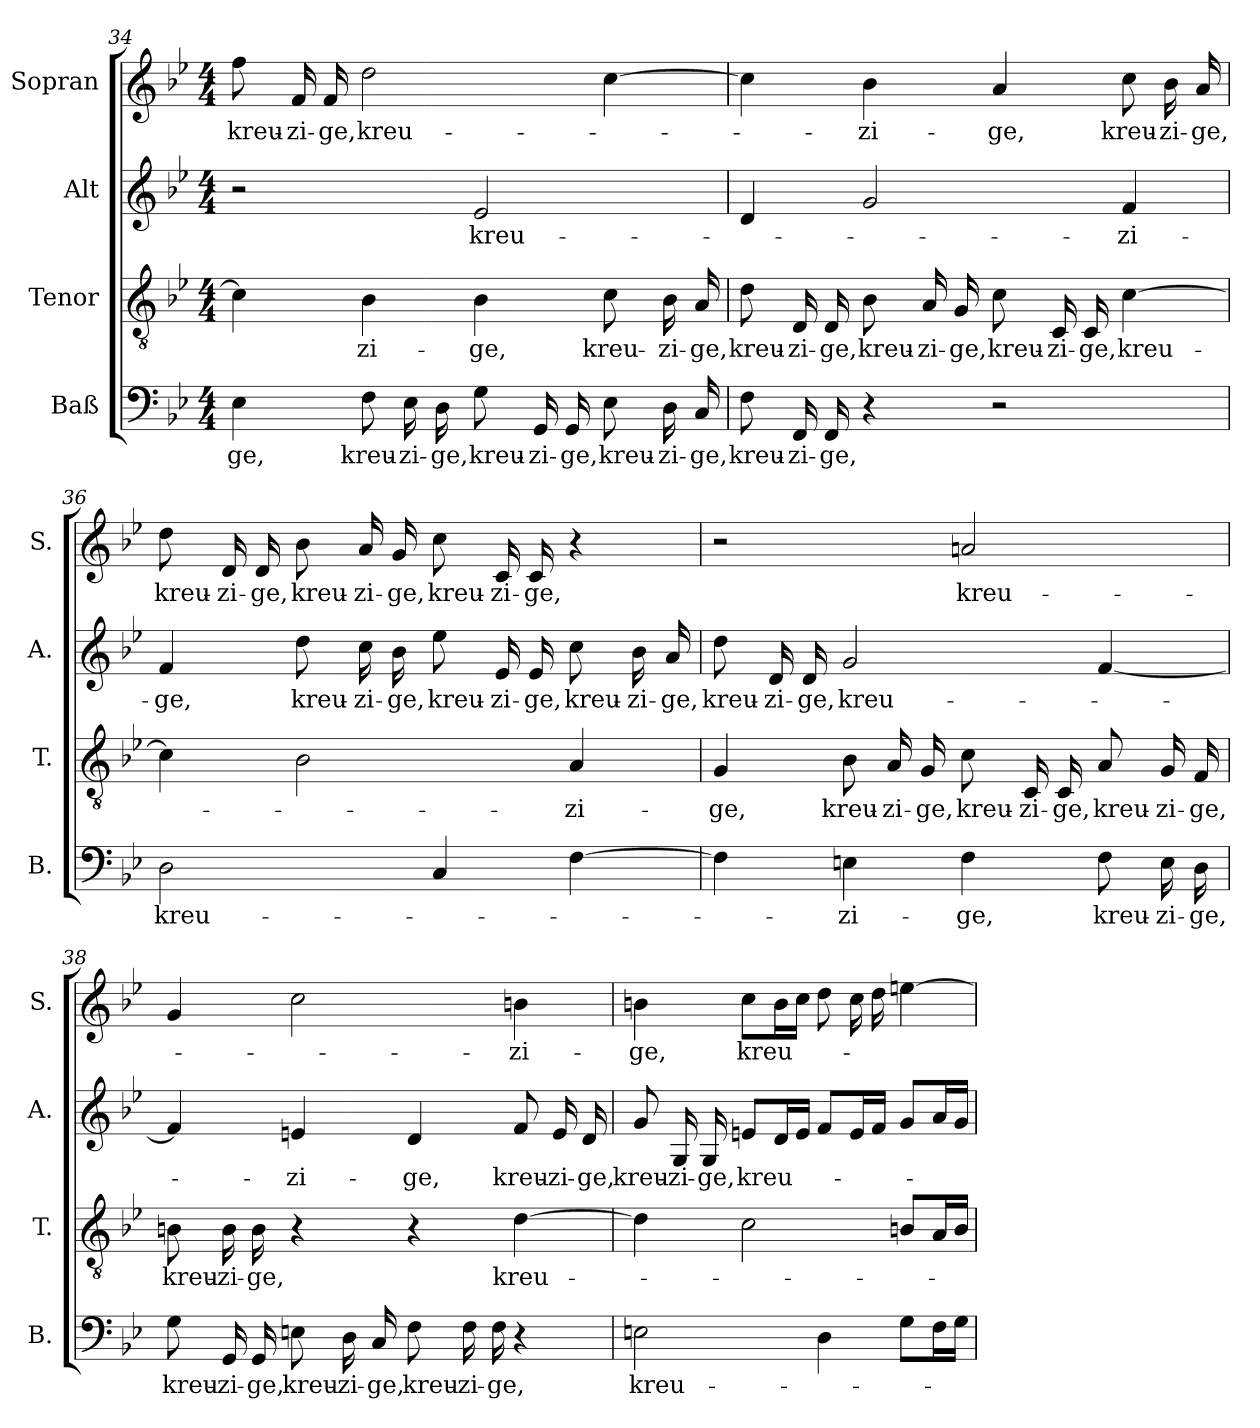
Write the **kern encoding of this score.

**kern	**text	**kern	**text	**kern	**text	**kern	**text
*part4	*part4	*part3	*part3	*part2	*part2	*part1	*part1
*staff4	*staff4	*staff3	*staff3	*staff2	*staff2	*staff1	*staff1
*I"Baß	*	*I"Tenor	*	*I"Alt	*	*I"Sopran	*
*I'B.	*	*I'T.	*	*I'A.	*	*I'S.	*
!!LO:LB:g=z
*clefF4	*	*clefGv2	*	*clefG2	*	*clefG2	*
*k[b-e-]	*	*k[b-e-]	*	*k[b-e-]	*	*k[b-e-]	*
*B-:	*	*B-:	*	*B-:	*	*B-:	*
*M4/4	*	*M4/4	*	*M4/4	*	*M4/4	*
=34	=34	=34	=34	=34	=34	=34	=34
!	!LO:LY:b	!	!	!	!	!	!LO:LY:b
4E-\	-ge,	4c\]	.	2r	.	8ff\	kreu-
!	!	!	!	!	!	!	!LO:LY:b
.	.	.	.	.	.	16f/	-zi-
!	!	!	!	!	!	!	!LO:LY:b
.	.	.	.	.	.	16f/	-ge,
!	!LO:LY:b	!	!LO:LY:b	!	!	!	!LO:LY:b
8F\	kreu-	4B-\	-zi-	.	.	2dd\	kreu-
!	!LO:LY:b	!	!	!	!	!	!
16E-\	-zi-	.	.	.	.	.	.
!	!LO:LY:b	!	!	!	!	!	!
16D\	-ge,	.	.	.	.	.	.
!	!LO:LY:b	!	!LO:LY:b	!	!LO:LY:b	!	!
8G\	kreu-	4B-\	-ge,	2e-/	kreu-	.	.
!	!LO:LY:b	!	!	!	!	!	!
16GG/	-zi-	.	.	.	.	.	.
!	!LO:LY:b	!	!	!	!	!	!
16GG/	-ge,	.	.	.	.	.	.
!	!LO:LY:b	!	!LO:LY:b	!	!	!	!
8E-\	kreu-	8c\	kreu-	.	.	[4cc\	.
!	!LO:LY:b	!	!LO:LY:b	!	!	!	!
16D\	-zi-	16B-\	-zi-	.	.	.	.
!	!LO:LY:b	!	!LO:LY:b	!	!	!	!
16C/	-ge,	16A/	-ge,	.	.	.	.
=35	=35	=35	=35	=35	=35	=35	=35
!	!LO:LY:b	!	!LO:LY:b	!	!	!	!
8F\	kreu-	8d\	kreu-	4d/	.	4cc\]	.
!	!LO:LY:b	!	!LO:LY:b	!	!	!	!
16FF/	-zi-	16D/	-zi-	.	.	.	.
!	!LO:LY:b	!	!LO:LY:b	!	!	!	!
16FF/	-ge,	16D/	-ge,	.	.	.	.
!	!	!	!LO:LY:b	!	!	!	!LO:LY:b
4r	.	8B-\	kreu-	2g/	.	4b-\	-zi-
!	!	!	!LO:LY:b	!	!	!	!
.	.	16A/	-zi-	.	.	.	.
!	!	!	!LO:LY:b	!	!	!	!
.	.	16G/	-ge,	.	.	.	.
!	!	!	!LO:LY:b	!	!	!	!LO:LY:b
2r	.	8c\	kreu-	.	.	4a/	-ge,
!	!	!	!LO:LY:b	!	!	!	!
.	.	16C/	-zi-	.	.	.	.
!	!	!	!LO:LY:b	!	!	!	!
.	.	16C/	-ge,	.	.	.	.
!	!	!	!LO:LY:b	!	!LO:LY:b	!	!LO:LY:b
.	.	[4c\	kreu-	4f/	-zi-	8cc\	kreu-
!	!	!	!	!	!	!	!LO:LY:b
.	.	.	.	.	.	16b-\	-zi-
!	!	!	!	!	!	!	!LO:LY:b
.	.	.	.	.	.	16a/	-ge,
!!LO:LB:g=z
=36	=36	=36	=36	=36	=36	=36	=36
!	!LO:LY:b	!	!	!	!LO:LY:b	!	!LO:LY:b
2D\	kreu-	4c\]	.	4f/	-ge,	8dd\	kreu-
!	!	!	!	!	!	!	!LO:LY:b
.	.	.	.	.	.	16d/	-zi-
!	!	!	!	!	!	!	!LO:LY:b
.	.	.	.	.	.	16d/	-ge,
!	!	!	!	!	!LO:LY:b	!	!LO:LY:b
.	.	2B-\	.	8dd\	kreu-	8b-\	kreu-
!	!	!	!	!	!LO:LY:b	!	!LO:LY:b
.	.	.	.	16cc\	-zi-	16a/	-zi-
!	!	!	!	!	!LO:LY:b	!	!LO:LY:b
.	.	.	.	16b-\	-ge,	16g/	-ge,
!	!	!	!	!	!LO:LY:b	!	!LO:LY:b
4C/	.	.	.	8ee-\	kreu-	8cc\	kreu-
!	!	!	!	!	!LO:LY:b	!	!LO:LY:b
.	.	.	.	16e-/	-zi-	16c/	-zi-
!	!	!	!	!	!LO:LY:b	!	!LO:LY:b
.	.	.	.	16e-/	-ge,	16c/	-ge,
!	!	!	!LO:LY:b	!	!LO:LY:b	!	!
[4F\	.	4A/	-zi-	8cc\	kreu-	4r	.
!	!	!	!	!	!LO:LY:b	!	!
.	.	.	.	16b-\	-zi-	.	.
!	!	!	!	!	!LO:LY:b	!	!
.	.	.	.	16a/	-ge,	.	.
=37	=37	=37	=37	=37	=37	=37	=37
!	!	!	!LO:LY:b	!	!LO:LY:b	!	!
4F\]	.	4G/	-ge,	8dd\	kreu-	2r	.
!	!	!	!	!	!LO:LY:b	!	!
.	.	.	.	16d/	-zi-	.	.
!	!	!	!	!	!LO:LY:b	!	!
.	.	.	.	16d/	-ge,	.	.
!	!LO:LY:b	!	!LO:LY:b	!	!LO:LY:b	!	!
4En\	-zi-	8B-\	kreu-	2g/	kreu-	.	.
!	!	!	!LO:LY:b	!	!	!	!
.	.	16A/	-zi-	.	.	.	.
!	!	!	!LO:LY:b	!	!	!	!
.	.	16G/	-ge,	.	.	.	.
!	!LO:LY:b	!	!LO:LY:b	!	!	!	!LO:LY:b
4F\	-ge,	8c\	kreu-	.	.	2ani/	kreu-
!	!	!	!LO:LY:b	!	!	!	!
.	.	16C/	-zi-	.	.	.	.
!	!	!	!LO:LY:b	!	!	!	!
.	.	16C/	-ge,	.	.	.	.
!	!LO:LY:b	!	!LO:LY:b	!	!	!	!
8F\	kreu-	8A/	kreu-	[4f/	.	.	.
!	!LO:LY:b	!	!LO:LY:b	!	!	!	!
16E\	-zi-	16G/	-zi-	.	.	.	.
!	!LO:LY:b	!	!LO:LY:b	!	!	!	!
16D\	-ge,	16F/	-ge,	.	.	.	.
!!LO:PB:g=z
=38	=38	=38	=38	=38	=38	=38	=38
!	!LO:LY:b	!	!LO:LY:b	!	!	!	!
8G\	kreu-	8Bn\	kreu-	4f/]	.	4g/	.
!	!LO:LY:b	!	!LO:LY:b	!	!	!	!
16GG/	-zi-	16B\	-zi-	.	.	.	.
!	!LO:LY:b	!	!LO:LY:b	!	!	!	!
16GG/	-ge,	16B\	-ge,	.	.	.	.
!	!LO:LY:b	!	!	!	!LO:LY:b	!	!
8En\	kreu-	4r	.	4en/	-zi-	2cc\	.
!	!LO:LY:b	!	!	!	!	!	!
16D\	-zi-	.	.	.	.	.	.
!	!LO:LY:b	!	!	!	!	!	!
16C/	-ge,	.	.	.	.	.	.
!	!LO:LY:b	!	!	!	!LO:LY:b	!	!
8F\	kreu-	4r	.	4d/	-ge,	.	.
!	!LO:LY:b	!	!	!	!	!	!
16F\	-zi-	.	.	.	.	.	.
!	!LO:LY:b	!	!	!	!	!	!
16F\	-ge,	.	.	.	.	.	.
!	!	!	!LO:LY:b	!	!LO:LY:b	!	!LO:LY:b
4r	.	[4d\	kreu-	8f/	kreu-	4bn\	-zi-
!	!	!	!	!	!LO:LY:b	!	!
.	.	.	.	16e/	-zi-	.	.
!	!	!	!	!	!LO:LY:b	!	!
.	.	.	.	16d/	-ge,	.	.
=39	=39	=39	=39	=39	=39	=39	=39
!	!LO:LY:b	!	!	!	!LO:LY:b	!	!LO:LY:b
2En\	kreu-	4d\]	.	8g/	kreu-	4bn\	-ge,
!	!	!	!	!	!LO:LY:b	!	!
.	.	.	.	16G/	-zi-	.	.
!	!	!	!	!	!LO:LY:b	!	!
.	.	.	.	16G/	-ge,	.	.
!	!	!	!	!	!LO:LY:b	!	!LO:LY:b
.	.	2c\	.	8en/L	kreu-	8cc\L	kreu-
.	.	.	.	16d/L	.	16b\L	.
.	.	.	.	16e/JJ	.	16cc\JJ	.
4D\	.	.	.	8f/L	.	8dd\	.
.	.	.	.	16e/L	.	16cc\	.
.	.	.	.	16f/JJ	.	16dd\	.
8G\L	.	8Bn/L	.	8g/L	.	[4een\	.
16F\L	.	16A/L	.	16a/L	.	.	.
16G\JJ	.	16B/JJ	.	16g/JJ	.	.	.
=	=	=	=	=	=	=	=
*-	*-	*-	*-	*-	*-	*-	*-
